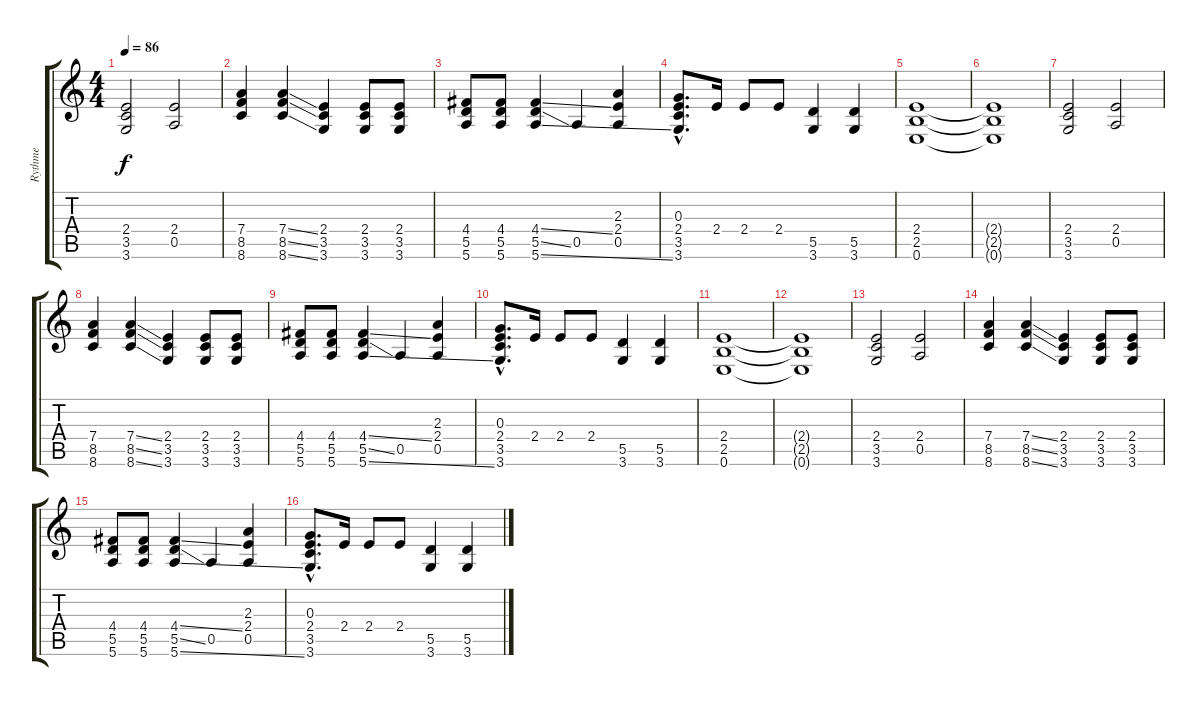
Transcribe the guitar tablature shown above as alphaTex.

\track ("Rythme" "Rythme") {instrument electricguitarclean}
\staff {score tabs}
\tuning (E4 B3 G3 D3 A2 E2) {hide}
\ts (4 4)
\tempo 86
\clef g2
\ks c
(2.4 3.5 3.6).2{dy f} (2.4 0.5).2 |
(7.4 8.5 8.6).4 (7.4{ss} 8.5{ss} 8.6{ss}).4 (2.4 3.5 3.6).4 (2.4 3.5 3.6).8 (2.4 3.5 3.6).8 |
(4.4 5.5 5.6).8 (4.4 5.5 5.6).8 (4.4{ss} 5.5{ss} 5.6{ss}).4 0.5.4 (2.3 2.4 0.5).4 |
(0.3{hac} 2.4{hac} 3.5{hac} 3.6{hac}).8{d} 2.4.16 2.4.8 2.4.8 (5.5 3.6).4 (5.5 3.6).4 |
(2.4 2.5 0.6).1 |
(2.4{t} 2.5{t} 0.6{t}).1 |
(2.4 3.5 3.6).2 (2.4 0.5).2 |
(7.4 8.5 8.6).4 (7.4{ss} 8.5{ss} 8.6{ss}).4 (2.4 3.5 3.6).4 (2.4 3.5 3.6).8 (2.4 3.5 3.6).8 |
(4.4 5.5 5.6).8 (4.4 5.5 5.6).8 (4.4{ss} 5.5{ss} 5.6{ss}).4 0.5.4 (2.3 2.4 0.5).4 |
(0.3{hac} 2.4{hac} 3.5{hac} 3.6{hac}).8{d} 2.4.16 2.4.8 2.4.8 (5.5 3.6).4 (5.5 3.6).4 |
(2.4 2.5 0.6).1 |
(2.4{t} 2.5{t} 0.6{t}).1 |
(2.4 3.5 3.6).2 (2.4 0.5).2 |
(7.4 8.5 8.6).4 (7.4{ss} 8.5{ss} 8.6{ss}).4 (2.4 3.5 3.6).4 (2.4 3.5 3.6).8 (2.4 3.5 3.6).8 |
(4.4 5.5 5.6).8 (4.4 5.5 5.6).8 (4.4{ss} 5.5{ss} 5.6{ss}).4 0.5.4 (2.3 2.4 0.5).4 |
(0.3{hac} 2.4{hac} 3.5{hac} 3.6{hac}).8{d} 2.4.16 2.4.8 2.4.8 (5.5 3.6).4 (5.5 3.6).4
